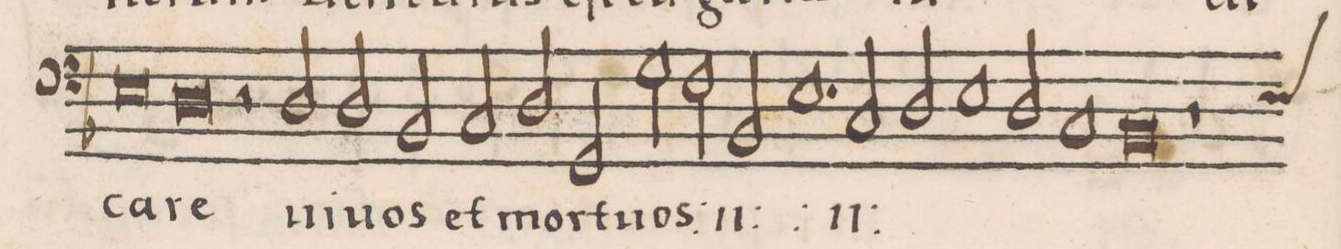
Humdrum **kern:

**kern	**text
*I"BASSVS	*
*clefF4	*
*k[b-]	*
*met(C|)	*
*M2/1	*
0E\	-ca-
=149-	=149-
0D\	-re
=150-	=150-
2r	.
2D/	ui-
2D/	-uos
2BB-/	.
=151-	=151-
2C/	et
2D/	mor-
2GG/	-tu-
2G\	-os
=152-	=152-
*	*ij
2F\	ui-
2BB-/	-uos
1.E\	ui-
=153-	=153-
2C/	-uos
2D/	et
1E\	mo-
=154-	=154-
2D/	.
1C/	-tu-
=155-	=155-
*custos:E	*
0BB-/	-os
*	*Xij
=156-	=156-
*-	*-
